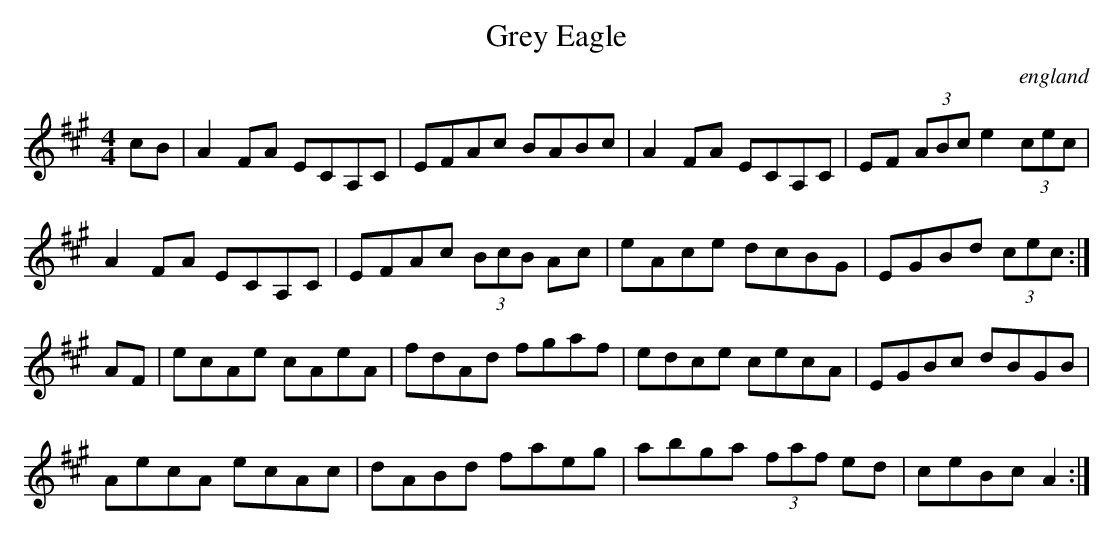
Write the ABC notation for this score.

X:1
T:Grey Eagle
O:england
M:4/4
L:1/8
K:A
cB|A2 FA ECA,C|EFAc BABc|A2 FA ECA,C|EF (3ABc e2 (3cec|
A2 FA ECA,C|EFAc (3BcB Ac|eAce dcBG|EGBd (3cec:|]
AF|ecAe cAeA|fdAd fgaf|edce cecA|EGBc dBGB|
AecA ecAc|dABd faeg|abga (3faf ed|ceBc A2:|]
